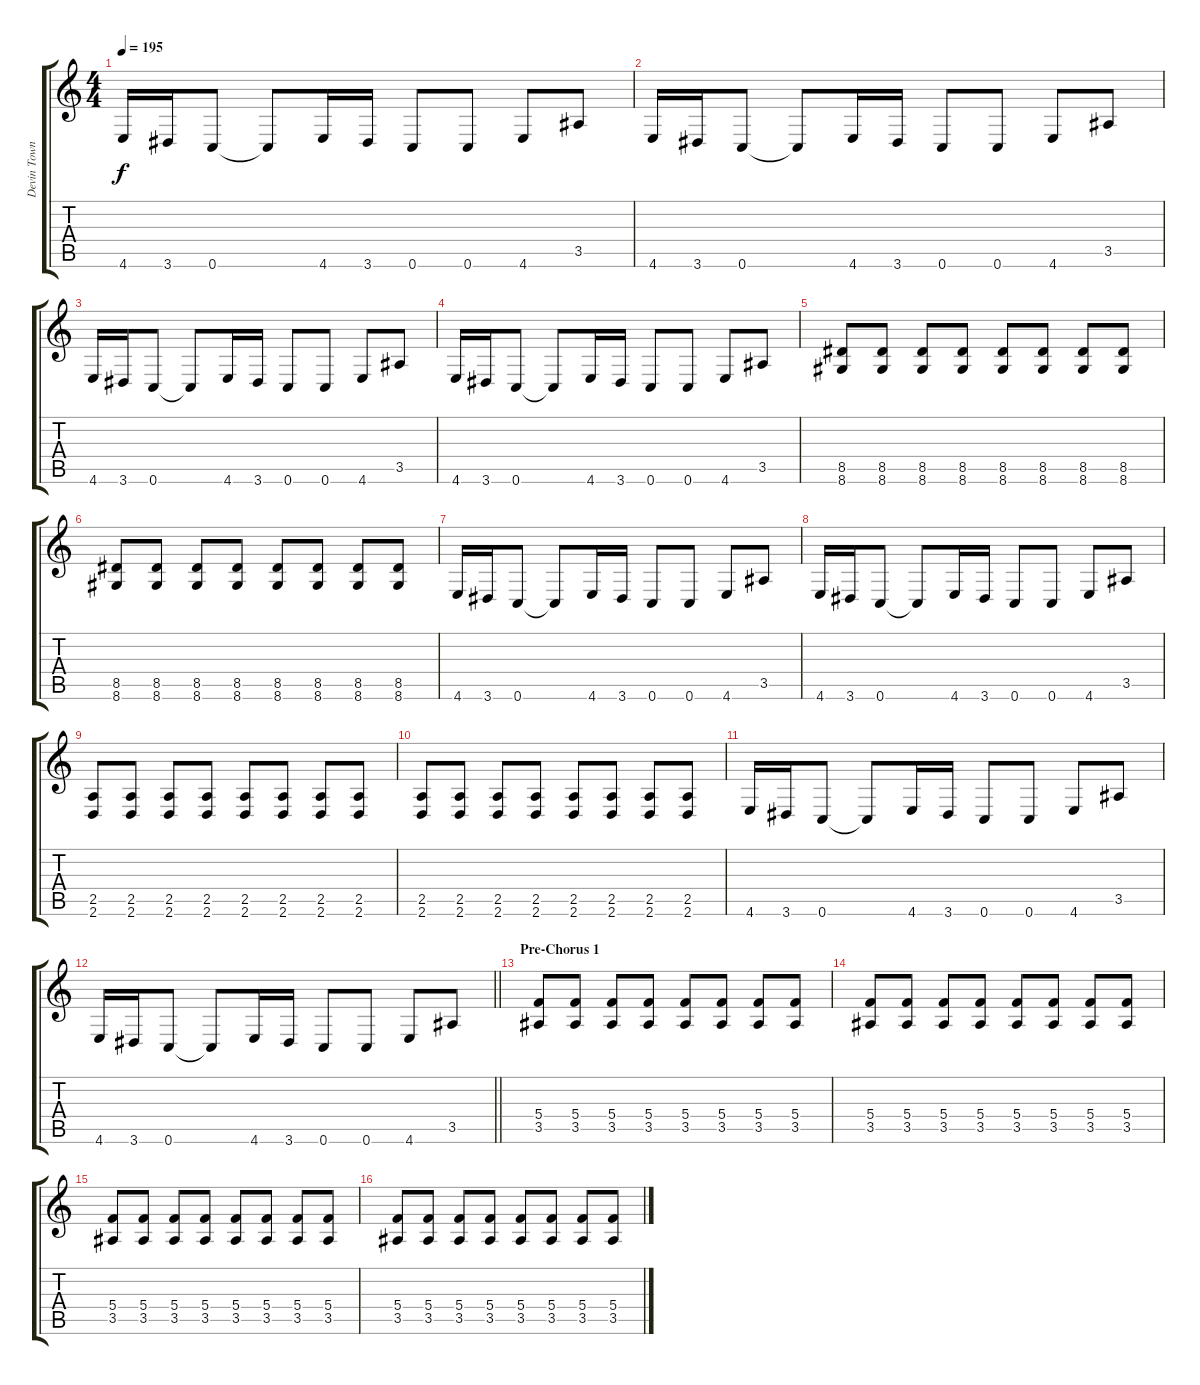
\track ("Devin Townsend" "Devin Town") {instrument overdrivenguitar}
\staff {score tabs}
\tuning (E4 C4 G3 C3 G2 C2) {hide}
\ts (4 4)
\tempo 195
\clef g2
\ks c
4.6.16{dy f} 3.6.16 0.6.8 0.6{t}.8 4.6.16 3.6.16 0.6.8 0.6.8 4.6.8 3.5.8 |
4.6.16 3.6.16 0.6.8 0.6{t}.8 4.6.16 3.6.16 0.6.8 0.6.8 4.6.8 3.5.8 |
4.6.16 3.6.16 0.6.8 0.6{t}.8 4.6.16 3.6.16 0.6.8 0.6.8 4.6.8 3.5.8 |
4.6.16 3.6.16 0.6.8 0.6{t}.8 4.6.16 3.6.16 0.6.8 0.6.8 4.6.8 3.5.8 |
(8.5 8.6).8 (8.5 8.6).8 (8.5 8.6).8 (8.5 8.6).8 (8.5 8.6).8 (8.5 8.6).8 (8.5 8.6).8 (8.5 8.6).8 |
(8.5 8.6).8 (8.5 8.6).8 (8.5 8.6).8 (8.5 8.6).8 (8.5 8.6).8 (8.5 8.6).8 (8.5 8.6).8 (8.5 8.6).8 |
4.6.16 3.6.16 0.6.8 0.6{t}.8 4.6.16 3.6.16 0.6.8 0.6.8 4.6.8 3.5.8 |
4.6.16 3.6.16 0.6.8 0.6{t}.8 4.6.16 3.6.16 0.6.8 0.6.8 4.6.8 3.5.8 |
(2.5 2.6).8 (2.5 2.6).8 (2.5 2.6).8 (2.5 2.6).8 (2.5 2.6).8 (2.5 2.6).8 (2.5 2.6).8 (2.5 2.6).8 |
(2.5 2.6).8 (2.5 2.6).8 (2.5 2.6).8 (2.5 2.6).8 (2.5 2.6).8 (2.5 2.6).8 (2.5 2.6).8 (2.5 2.6).8 |
4.6.16 3.6.16 0.6.8 0.6{t}.8 4.6.16 3.6.16 0.6.8 0.6.8 4.6.8 3.5.8 |
\barLineRight lightlight
4.6.16 3.6.16 0.6.8 0.6{t}.8 4.6.16 3.6.16 0.6.8 0.6.8 4.6.8 3.5.8 |
\section ("" "Pre-Chorus 1")
(5.4 3.5).8 (5.4 3.5).8 (5.4 3.5).8 (5.4 3.5).8 (5.4 3.5).8 (5.4 3.5).8 (5.4 3.5).8 (5.4 3.5).8 |
(5.4 3.5).8 (5.4 3.5).8 (5.4 3.5).8 (5.4 3.5).8 (5.4 3.5).8 (5.4 3.5).8 (5.4 3.5).8 (5.4 3.5).8 |
(5.4 3.5).8 (5.4 3.5).8 (5.4 3.5).8 (5.4 3.5).8 (5.4 3.5).8 (5.4 3.5).8 (5.4 3.5).8 (5.4 3.5).8 |
(5.4 3.5).8 (5.4 3.5).8 (5.4 3.5).8 (5.4 3.5).8 (5.4 3.5).8 (5.4 3.5).8 (5.4 3.5).8 (5.4 3.5).8
